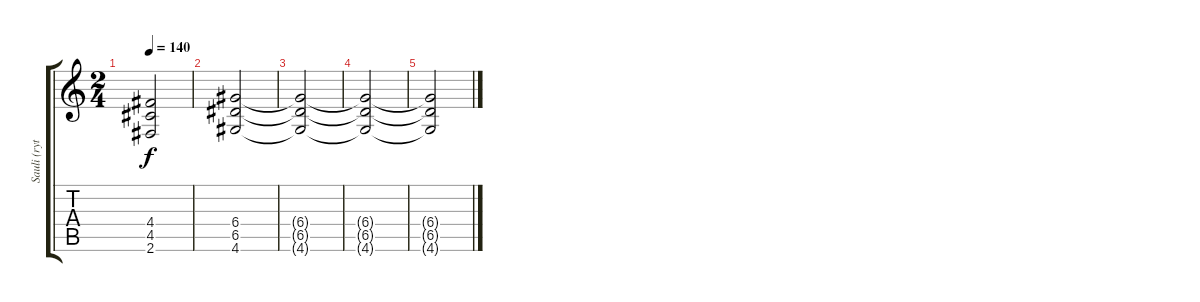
\track ("Sauli (rythm)" "Sauli (ryt") {instrument distortionguitar}
\staff {score tabs}
\tuning (E4 B3 G3 D3 A2 E2) {hide}
\ts (2 4)
\tempo 140
\clef g2
\ks c
(4.4 4.5 2.6).2{dy f} |
(6.4 6.5 4.6).2 |
(6.4{t} 6.5{t} 4.6{t}).2 |
(6.4{t} 6.5{t} 4.6{t}).2 |
(6.4{t} 6.5{t} 4.6{t}).2
